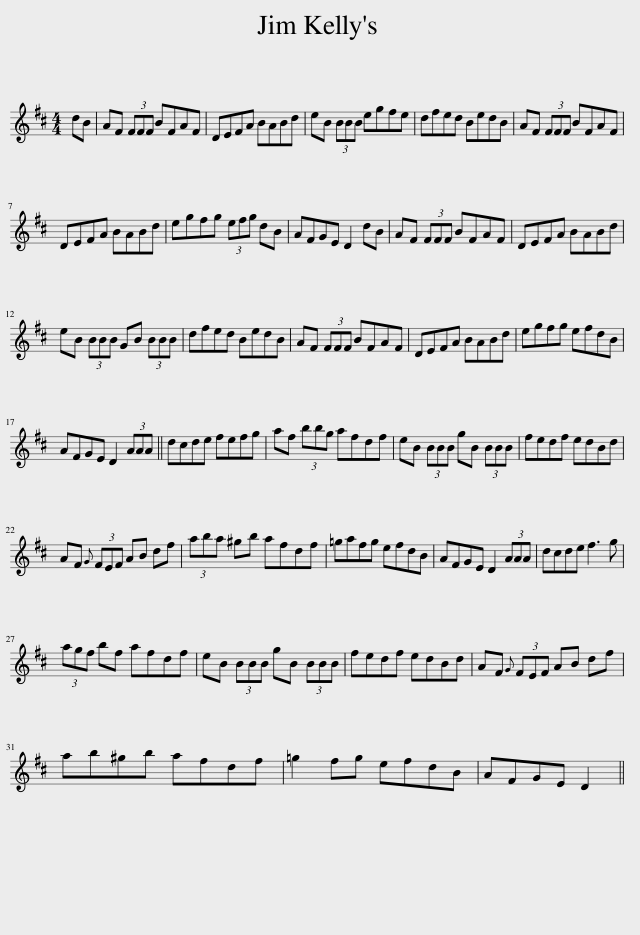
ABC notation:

X:1
L:1/8
M:4/4
I:linebreak $
K:D
V:1 treble
V:1
 dB | AF (3FFF BFAF | DEFA BABd | eB (3BBB egfe | dfed BedB | %5
 AF (3FFF BFAF |$ DEFA BABd | egfg (3efg dB | AFGE D2 dB | AF (3FFF BFAF | %10
 DEFA BABd |$ eB (3BBB GB (3BBB | dfed BedB | AF (3FFF BFAF | DEFA BABd | %15
 egfg efdB |$ AFGE D2 (3AAA || dcde fefg | af (3bbg afdf | eB (3BBB gB (3BBB | %20
 fedf edBd |$ AF{G} (3FEF AB df | (3aba ^gb afdf | =gafg efdB | AFGE D2 (3AAA | %25
 dcde f3 g |$ (3agf bf afdf | eB (3BBB gB (3BBB | fedf edBd | AF{G} (3FEF AB df |$ %30
 ab^gb afdf | =g2 fg efdB | AFGE D2 || %33
